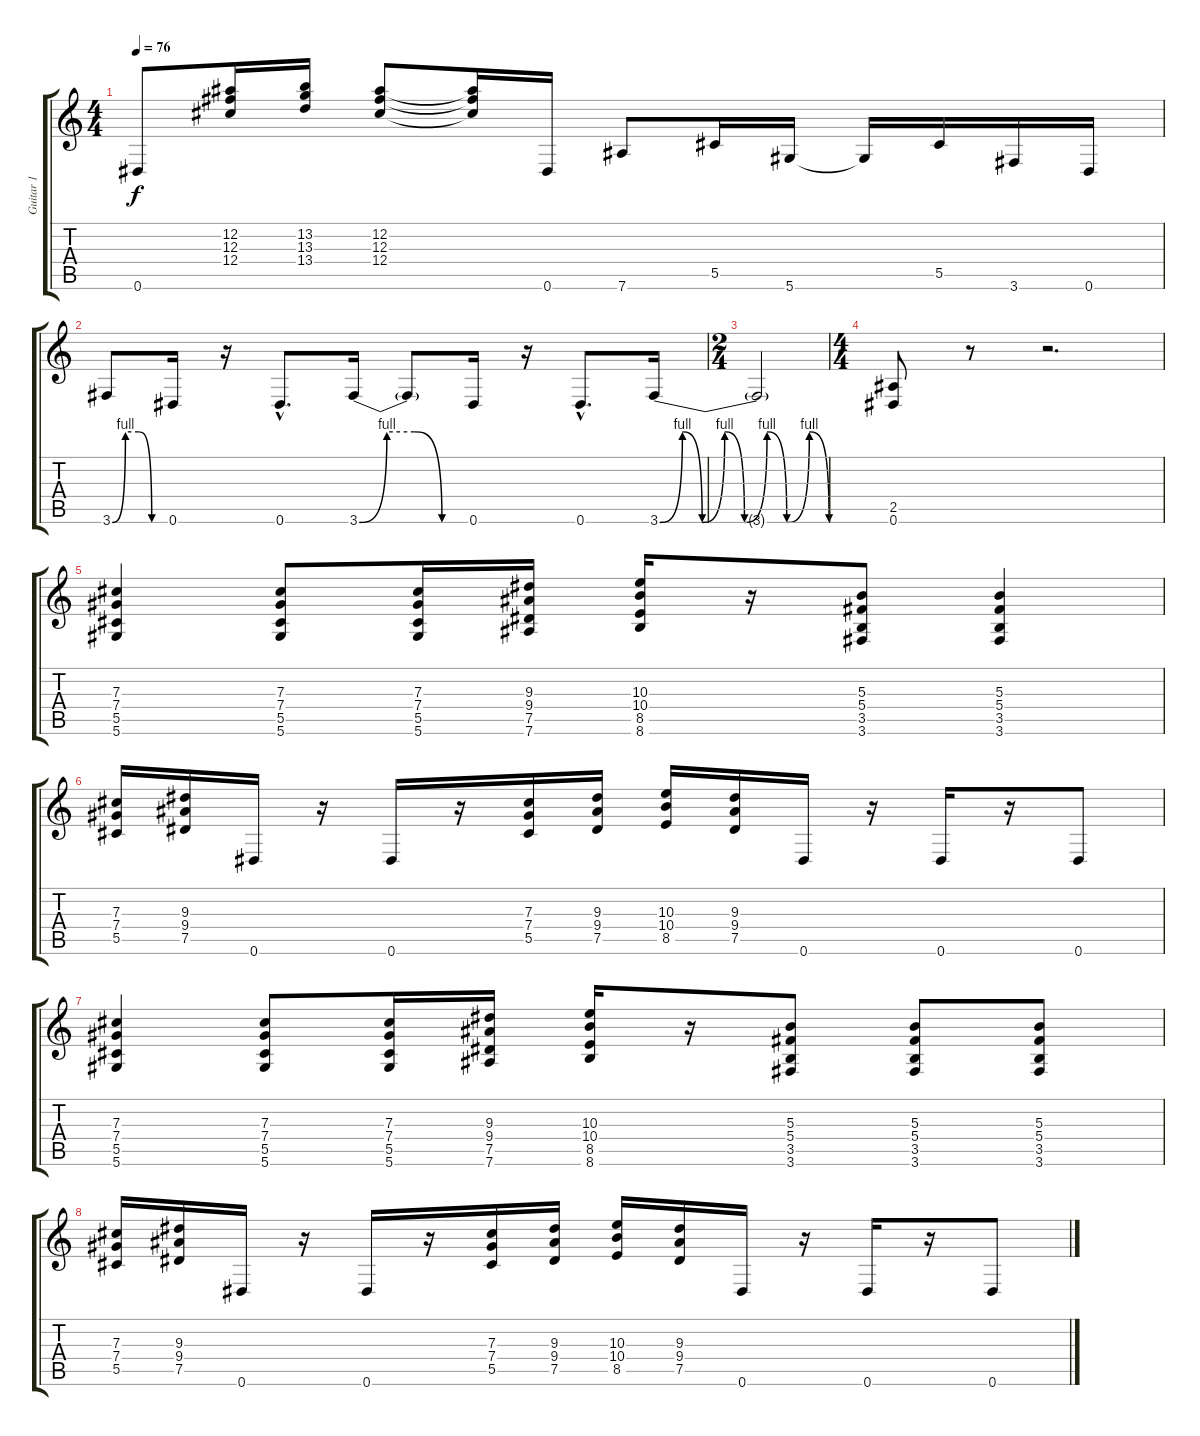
\track ("Guitar 1" "Guitar 1") {instrument distortionguitar}
\staff {score tabs}
\tuning (Eb4 Bb3 Gb3 Db3 Ab2 Eb2) {hide}
\ts (4 4)
\tempo 76
\clef g2
\ks c
0.6.8{dy f} (12.2 12.3 12.4).16 (13.2 13.3 13.4).16 (12.2 12.3 12.4).8 (12.2{t} 12.3{t} 12.4{t}).16 0.6.16 7.6.8 5.5.16 5.6.16 5.6{t}.16 5.5.16 3.6.16 0.6.16 |
3.6{be (custom 0 0 15 4 30 4 45 0 60 0)}.8 0.6.16 r.16 0.6{hac}.8{d} 3.6{be (custom 0 0 15 4 30 4 45 0 60 0)}.16 3.6{t}.8 0.6.16 r.16 0.6{hac}.8{d} 3.6{be (custom 0 0 8 4 15 0 23 4 30 0 38 4 45 0 53 4 60 0)}.16 |
\ts (2 4)
3.6{t}.2 |
\ts (4 4)
(2.5 0.6).8 r.8 r.2{d} |
(7.3 7.4 5.5 5.6).4 (7.3 7.4 5.5 5.6).8 (7.3 7.4 5.5 5.6).16 (9.3 9.4 7.5 7.6).16 (10.3 10.4 8.5 8.6).16 r.16 (5.3 5.4 3.5 3.6).8 (5.3 5.4 3.5 3.6).4 |
(7.3 7.4 5.5).16 (9.3 9.4 7.5).16 0.6.16 r.16 0.6.16 r.16 (7.3 7.4 5.5).16 (9.3 9.4 7.5).16 (10.3 10.4 8.5).16 (9.3 9.4 7.5).16 0.6.16 r.16 0.6.16 r.16 0.6.8 |
(7.3 7.4 5.5 5.6).4 (7.3 7.4 5.5 5.6).8 (7.3 7.4 5.5 5.6).16 (9.3 9.4 7.5 7.6).16 (10.3 10.4 8.5 8.6).16 r.16 (5.3 5.4 3.5 3.6).8 (5.3 5.4 3.5 3.6).8 (5.3 5.4 3.5 3.6).8 |
(7.3 7.4 5.5).16 (9.3 9.4 7.5).16 0.6.16 r.16 0.6.16 r.16 (7.3 7.4 5.5).16 (9.3 9.4 7.5).16 (10.3 10.4 8.5).16 (9.3 9.4 7.5).16 0.6.16 r.16 0.6.16 r.16 0.6.8
